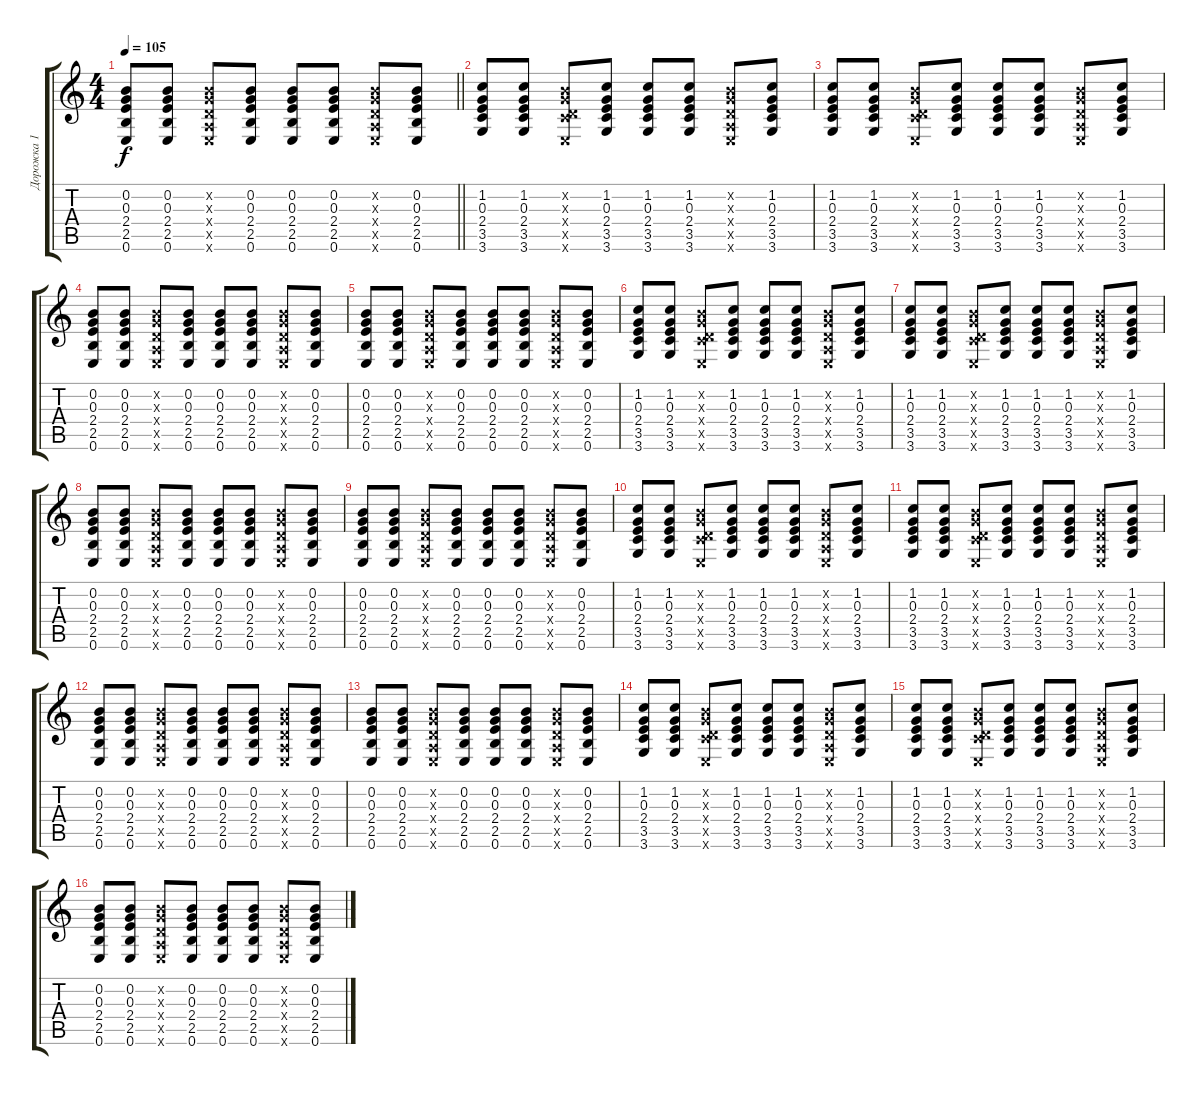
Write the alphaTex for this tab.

\track ("Дорожка 1" "Дорожка 1") {instrument acousticguitarsteel}
\staff {score tabs}
\tuning (E4 B3 G3 D3 A2 E2) {hide}
\ts (4 4)
\tempo 105
\clef g2
\barLineRight lightlight
\ks c
(0.2 0.3 2.4 2.5 0.6).8{dy f} (0.2 0.3 2.4 2.5 0.6).8 (0.2{x} 0.3{x} 0.4{x} 0.5{x} 0.6{x}).8 (0.2 0.3 2.4 2.5 0.6).8 (0.2 0.3 2.4 2.5 0.6).8 (0.2 0.3 2.4 2.5 0.6).8 (0.2{x} 0.3{x} 0.4{x} 0.5{x} 0.6{x}).8 (0.2 0.3 2.4 2.5 0.6).8 |
(1.2 0.3 2.4 3.5 3.6).8 (1.2 0.3 2.4 3.5 3.6).8 (0.2{x} 0.3{x} 0.4{x} 3.5{x} 0.6{x}).8 (1.2 0.3 2.4 3.5 3.6).8 (1.2 0.3 2.4 3.5 3.6).8 (1.2 0.3 2.4 3.5 3.6).8 (0.2{x} 0.3{x} 0.4{x} 0.5{x} 0.6{x}).8 (1.2 0.3 2.4 3.5 3.6).8 |
(1.2 0.3 2.4 3.5 3.6).8 (1.2 0.3 2.4 3.5 3.6).8 (0.2{x} 0.3{x} 0.4{x} 3.5{x} 0.6{x}).8 (1.2 0.3 2.4 3.5 3.6).8 (1.2 0.3 2.4 3.5 3.6).8 (1.2 0.3 2.4 3.5 3.6).8 (0.2{x} 0.3{x} 0.4{x} 0.5{x} 0.6{x}).8 (1.2 0.3 2.4 3.5 3.6).8 |
(0.2 0.3 2.4 2.5 0.6).8 (0.2 0.3 2.4 2.5 0.6).8 (0.2{x} 0.3{x} 0.4{x} 0.5{x} 0.6{x}).8 (0.2 0.3 2.4 2.5 0.6).8 (0.2 0.3 2.4 2.5 0.6).8 (0.2 0.3 2.4 2.5 0.6).8 (0.2{x} 0.3{x} 0.4{x} 0.5{x} 0.6{x}).8 (0.2 0.3 2.4 2.5 0.6).8 |
(0.2 0.3 2.4 2.5 0.6).8 (0.2 0.3 2.4 2.5 0.6).8 (0.2{x} 0.3{x} 0.4{x} 0.5{x} 0.6{x}).8 (0.2 0.3 2.4 2.5 0.6).8 (0.2 0.3 2.4 2.5 0.6).8 (0.2 0.3 2.4 2.5 0.6).8 (0.2{x} 0.3{x} 0.4{x} 0.5{x} 0.6{x}).8 (0.2 0.3 2.4 2.5 0.6).8 |
(1.2 0.3 2.4 3.5 3.6).8{volume 7} (1.2 0.3 2.4 3.5 3.6).8 (0.2{x} 0.3{x} 0.4{x} 3.5{x} 0.6{x}).8 (1.2 0.3 2.4 3.5 3.6).8 (1.2 0.3 2.4 3.5 3.6).8 (1.2 0.3 2.4 3.5 3.6).8 (0.2{x} 0.3{x} 0.4{x} 0.5{x} 0.6{x}).8 (1.2 0.3 2.4 3.5 3.6).8 |
(1.2 0.3 2.4 3.5 3.6).8{volume 5} (1.2 0.3 2.4 3.5 3.6).8 (0.2{x} 0.3{x} 0.4{x} 3.5{x} 0.6{x}).8 (1.2 0.3 2.4 3.5 3.6).8 (1.2 0.3 2.4 3.5 3.6).8 (1.2 0.3 2.4 3.5 3.6).8 (0.2{x} 0.3{x} 0.4{x} 0.5{x} 0.6{x}).8 (1.2 0.3 2.4 3.5 3.6).8 |
(0.2 0.3 2.4 2.5 0.6).8{volume 3} (0.2 0.3 2.4 2.5 0.6).8 (0.2{x} 0.3{x} 0.4{x} 0.5{x} 0.6{x}).8 (0.2 0.3 2.4 2.5 0.6).8 (0.2 0.3 2.4 2.5 0.6).8 (0.2 0.3 2.4 2.5 0.6).8 (0.2{x} 0.3{x} 0.4{x} 0.5{x} 0.6{x}).8 (0.2 0.3 2.4 2.5 0.6).8 |
(0.2 0.3 2.4 2.5 0.6).8{volume 1} (0.2 0.3 2.4 2.5 0.6).8 (0.2{x} 0.3{x} 0.4{x} 0.5{x} 0.6{x}).8 (0.2 0.3 2.4 2.5 0.6).8 (0.2 0.3 2.4 2.5 0.6).8 (0.2 0.3 2.4 2.5 0.6).8 (0.2{x} 0.3{x} 0.4{x} 0.5{x} 0.6{x}).8 (0.2 0.3 2.4 2.5 0.6).8 |
(1.2 0.3 2.4 3.5 3.6).8{volume 0} (1.2 0.3 2.4 3.5 3.6).8 (0.2{x} 0.3{x} 0.4{x} 3.5{x} 0.6{x}).8 (1.2 0.3 2.4 3.5 3.6).8 (1.2 0.3 2.4 3.5 3.6).8 (1.2 0.3 2.4 3.5 3.6).8 (0.2{x} 0.3{x} 0.4{x} 0.5{x} 0.6{x}).8 (1.2 0.3 2.4 3.5 3.6).8 |
(1.2 0.3 2.4 3.5 3.6).8 (1.2 0.3 2.4 3.5 3.6).8 (0.2{x} 0.3{x} 0.4{x} 3.5{x} 0.6{x}).8 (1.2 0.3 2.4 3.5 3.6).8 (1.2 0.3 2.4 3.5 3.6).8 (1.2 0.3 2.4 3.5 3.6).8 (0.2{x} 0.3{x} 0.4{x} 0.5{x} 0.6{x}).8 (1.2 0.3 2.4 3.5 3.6).8 |
(0.2 0.3 2.4 2.5 0.6).8 (0.2 0.3 2.4 2.5 0.6).8 (0.2{x} 0.3{x} 0.4{x} 0.5{x} 0.6{x}).8 (0.2 0.3 2.4 2.5 0.6).8 (0.2 0.3 2.4 2.5 0.6).8 (0.2 0.3 2.4 2.5 0.6).8 (0.2{x} 0.3{x} 0.4{x} 0.5{x} 0.6{x}).8 (0.2 0.3 2.4 2.5 0.6).8 |
(0.2 0.3 2.4 2.5 0.6).8 (0.2 0.3 2.4 2.5 0.6).8 (0.2{x} 0.3{x} 0.4{x} 0.5{x} 0.6{x}).8 (0.2 0.3 2.4 2.5 0.6).8 (0.2 0.3 2.4 2.5 0.6).8 (0.2 0.3 2.4 2.5 0.6).8 (0.2{x} 0.3{x} 0.4{x} 0.5{x} 0.6{x}).8 (0.2 0.3 2.4 2.5 0.6).8 |
(1.2 0.3 2.4 3.5 3.6).8 (1.2 0.3 2.4 3.5 3.6).8 (0.2{x} 0.3{x} 0.4{x} 3.5{x} 0.6{x}).8 (1.2 0.3 2.4 3.5 3.6).8 (1.2 0.3 2.4 3.5 3.6).8 (1.2 0.3 2.4 3.5 3.6).8 (0.2{x} 0.3{x} 0.4{x} 0.5{x} 0.6{x}).8 (1.2 0.3 2.4 3.5 3.6).8 |
(1.2 0.3 2.4 3.5 3.6).8 (1.2 0.3 2.4 3.5 3.6).8 (0.2{x} 0.3{x} 0.4{x} 3.5{x} 0.6{x}).8 (1.2 0.3 2.4 3.5 3.6).8 (1.2 0.3 2.4 3.5 3.6).8 (1.2 0.3 2.4 3.5 3.6).8 (0.2{x} 0.3{x} 0.4{x} 0.5{x} 0.6{x}).8 (1.2 0.3 2.4 3.5 3.6).8 |
(0.2 0.3 2.4 2.5 0.6).8 (0.2 0.3 2.4 2.5 0.6).8 (0.2{x} 0.3{x} 0.4{x} 0.5{x} 0.6{x}).8 (0.2 0.3 2.4 2.5 0.6).8 (0.2 0.3 2.4 2.5 0.6).8 (0.2 0.3 2.4 2.5 0.6).8 (0.2{x} 0.3{x} 0.4{x} 0.5{x} 0.6{x}).8 (0.2 0.3 2.4 2.5 0.6).8
